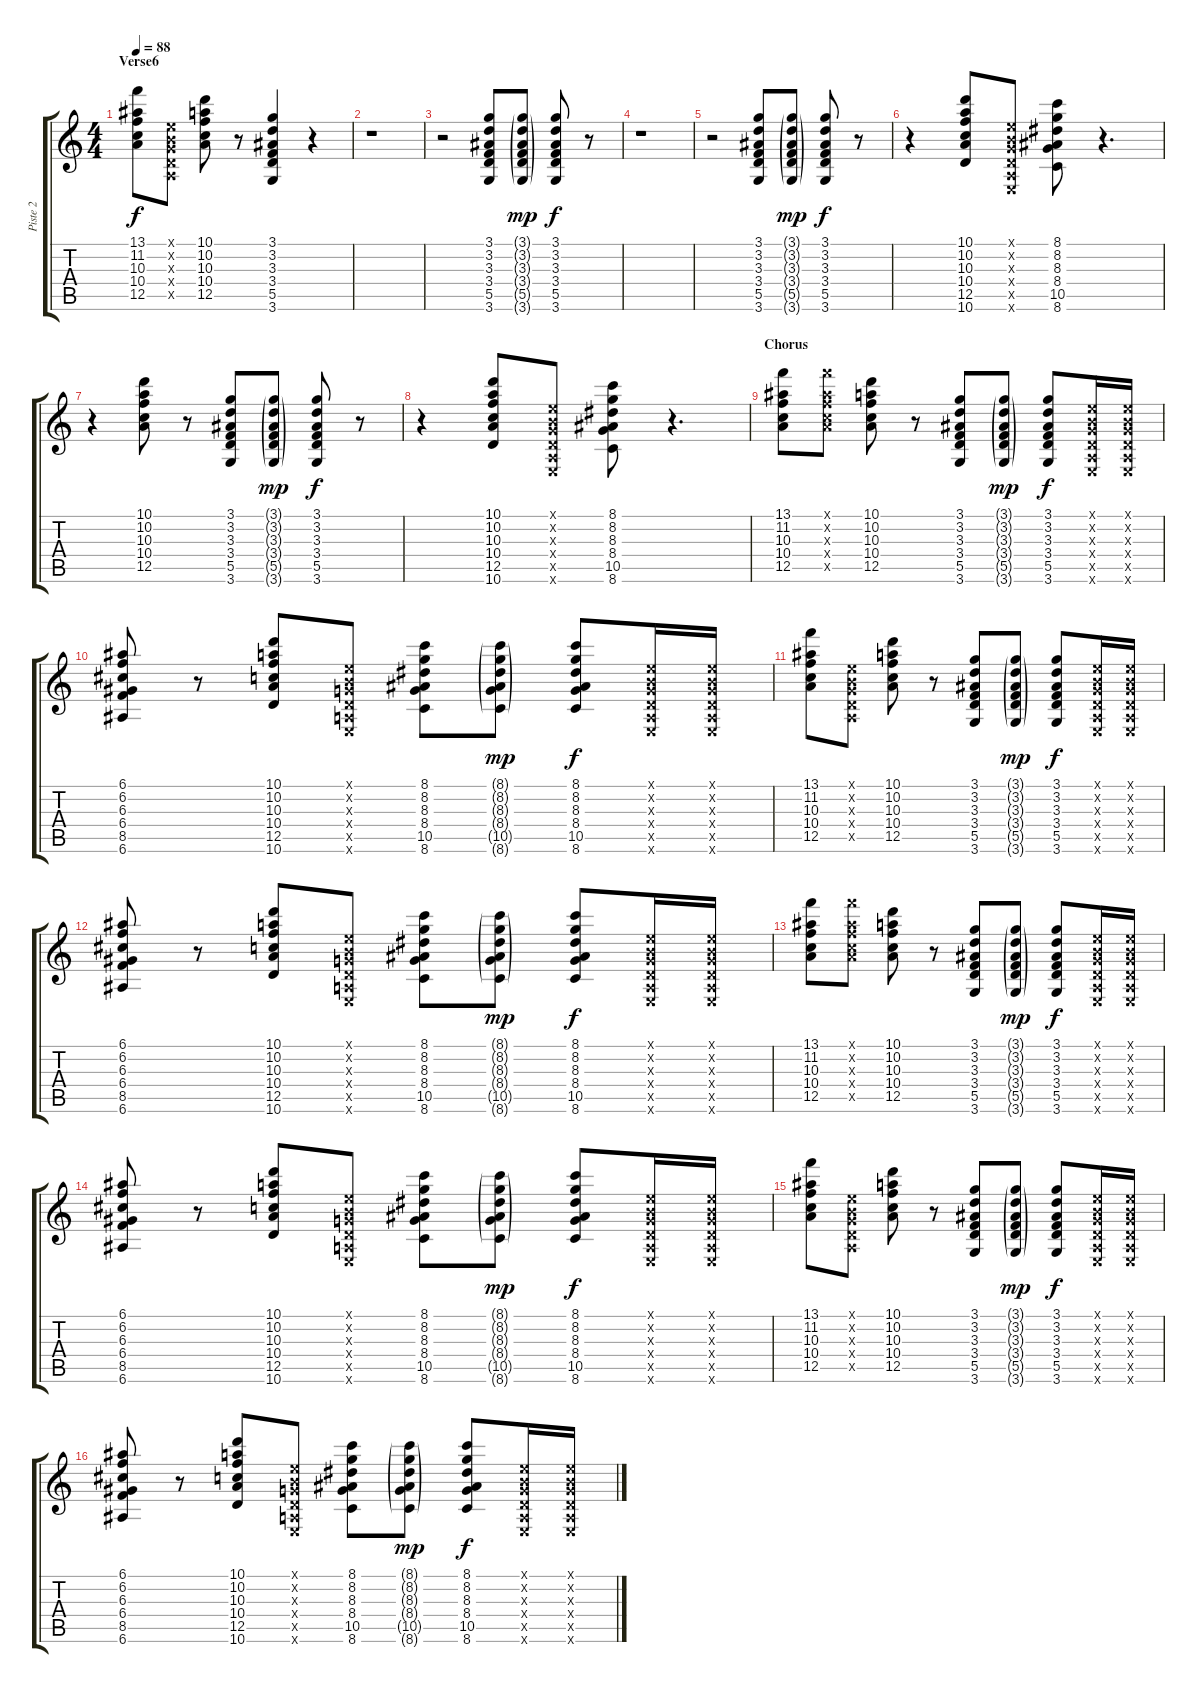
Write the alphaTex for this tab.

\track ("Piste 2" "Piste 2") {instrument acousticguitarnylon}
\staff {score tabs}
\tuning (E4 B3 G3 D3 A2 E2) {hide}
\ts (4 4)
\section ("" "Verse6")
\tempo 88
\clef g2
\ks c
(13.1 11.2 10.3 10.4 12.5).8{dy f} (0.1{x} 0.2{x} 0.3{x} 0.4{x} 0.5{x}).8 (10.1 10.2 10.3 10.4 12.5).8 r.8 (3.1 3.2 3.3 3.4 5.5 3.6).4 r.4 |
r.1 |
r.2 (3.1 3.2 3.3 3.4 5.5 3.6).8 (3.1{g} 3.2{g} 3.3{g} 3.4{g} 5.5{g} 3.6{g}).8{dy mp} (3.1 3.2 3.3 3.4 5.5 3.6).8{dy f} r.8 |
r.1 |
r.2 (3.1 3.2 3.3 3.4 5.5 3.6).8 (3.1{g} 3.2{g} 3.3{g} 3.4{g} 5.5{g} 3.6{g}).8{dy mp} (3.1 3.2 3.3 3.4 5.5 3.6).8{dy f} r.8 |
r.4 (10.1 10.2 10.3 10.4 12.5 10.6).8 (0.1{x} 0.2{x} 0.3{x} 0.4{x} 0.5{x} 0.6{x}).8 (8.1 8.2 8.3 8.4 10.5 8.6).8 r.4{d} |
r.4 (10.1 10.2 10.3 10.4 12.5).8 r.8 (3.1 3.2 3.3 3.4 5.5 3.6).8 (3.1{g} 3.2{g} 3.3{g} 3.4{g} 5.5{g} 3.6{g}).8{dy mp} (3.1 3.2 3.3 3.4 5.5 3.6).8{dy f} r.8 |
r.4 (10.1 10.2 10.3 10.4 12.5 10.6).8 (0.1{x} 0.2{x} 0.3{x} 0.4{x} 0.5{x} 0.6{x}).8 (8.1 8.2 8.3 8.4 10.5 8.6).8 r.4{d} |
\section ("" "Chorus")
(13.1 11.2 10.3 10.4 12.5).8 (13.1{x} 11.2{x} 10.3{x} 10.4{x} 12.5{x}).8 (10.1 10.2 10.3 10.4 12.5).8 r.8 (3.1 3.2 3.3 3.4 5.5 3.6).8 (3.1{g} 3.2{g} 3.3{g} 3.4{g} 5.5{g} 3.6{g}).8{dy mp} (3.1 3.2 3.3 3.4 5.5 3.6).8{dy f} (0.1{x} 0.2{x} 0.3{x} 0.4{x} 0.5{x} 0.6{x}).16 (0.1{x} 0.2{x} 0.3{x} 0.4{x} 0.5{x} 0.6{x}).16 |
(6.1 6.2 6.3 6.4 8.5 6.6).8 r.8 (10.1 10.2 10.3 10.4 12.5 10.6).8 (0.1{x} 0.2{x} 0.3{x} 0.4{x} 0.5{x} 0.6{x}).8 (8.1 8.2 8.3 8.4 10.5 8.6).8 (8.1{g} 8.2{g} 8.3{g} 8.4{g} 10.5{g} 8.6{g}).8{dy mp} (8.1 8.2 8.3 8.4 10.5 8.6).8{dy f} (0.1{x} 0.2{x} 0.3{x} 0.4{x} 0.5{x} 0.6{x}).16 (0.1{x} 0.2{x} 0.3{x} 0.4{x} 0.5{x} 0.6{x}).16 |
(13.1 11.2 10.3 10.4 12.5).8 (0.1{x} 0.2{x} 0.3{x} 0.4{x} 0.5{x}).8 (10.1 10.2 10.3 10.4 12.5).8 r.8 (3.1 3.2 3.3 3.4 5.5 3.6).8 (3.1{g} 3.2{g} 3.3{g} 3.4{g} 5.5{g} 3.6{g}).8{dy mp} (3.1 3.2 3.3 3.4 5.5 3.6).8{dy f} (0.1{x} 0.2{x} 0.3{x} 0.4{x} 0.5{x} 0.6{x}).16 (0.1{x} 0.2{x} 0.3{x} 0.4{x} 0.5{x} 0.6{x}).16 |
(6.1 6.2 6.3 6.4 8.5 6.6).8 r.8 (10.1 10.2 10.3 10.4 12.5 10.6).8 (0.1{x} 0.2{x} 0.3{x} 0.4{x} 0.5{x} 0.6{x}).8 (8.1 8.2 8.3 8.4 10.5 8.6).8 (8.1{g} 8.2{g} 8.3{g} 8.4{g} 10.5{g} 8.6{g}).8{dy mp} (8.1 8.2 8.3 8.4 10.5 8.6).8{dy f} (0.1{x} 0.2{x} 0.3{x} 0.4{x} 0.5{x} 0.6{x}).16 (0.1{x} 0.2{x} 0.3{x} 0.4{x} 0.5{x} 0.6{x}).16 |
(13.1 11.2 10.3 10.4 12.5).8 (13.1{x} 11.2{x} 10.3{x} 10.4{x} 12.5{x}).8 (10.1 10.2 10.3 10.4 12.5).8 r.8 (3.1 3.2 3.3 3.4 5.5 3.6).8 (3.1{g} 3.2{g} 3.3{g} 3.4{g} 5.5{g} 3.6{g}).8{dy mp} (3.1 3.2 3.3 3.4 5.5 3.6).8{dy f} (0.1{x} 0.2{x} 0.3{x} 0.4{x} 0.5{x} 0.6{x}).16 (0.1{x} 0.2{x} 0.3{x} 0.4{x} 0.5{x} 0.6{x}).16 |
(6.1 6.2 6.3 6.4 8.5 6.6).8 r.8 (10.1 10.2 10.3 10.4 12.5 10.6).8 (0.1{x} 0.2{x} 0.3{x} 0.4{x} 0.5{x} 0.6{x}).8 (8.1 8.2 8.3 8.4 10.5 8.6).8 (8.1{g} 8.2{g} 8.3{g} 8.4{g} 10.5{g} 8.6{g}).8{dy mp} (8.1 8.2 8.3 8.4 10.5 8.6).8{dy f} (0.1{x} 0.2{x} 0.3{x} 0.4{x} 0.5{x} 0.6{x}).16 (0.1{x} 0.2{x} 0.3{x} 0.4{x} 0.5{x} 0.6{x}).16 |
(13.1 11.2 10.3 10.4 12.5).8 (0.1{x} 0.2{x} 0.3{x} 0.4{x} 0.5{x}).8 (10.1 10.2 10.3 10.4 12.5).8 r.8 (3.1 3.2 3.3 3.4 5.5 3.6).8 (3.1{g} 3.2{g} 3.3{g} 3.4{g} 5.5{g} 3.6{g}).8{dy mp} (3.1 3.2 3.3 3.4 5.5 3.6).8{dy f} (0.1{x} 0.2{x} 0.3{x} 0.4{x} 0.5{x} 0.6{x}).16 (0.1{x} 0.2{x} 0.3{x} 0.4{x} 0.5{x} 0.6{x}).16 |
(6.1 6.2 6.3 6.4 8.5 6.6).8 r.8 (10.1 10.2 10.3 10.4 12.5 10.6).8 (0.1{x} 0.2{x} 0.3{x} 0.4{x} 0.5{x} 0.6{x}).8 (8.1 8.2 8.3 8.4 10.5 8.6).8 (8.1{g} 8.2{g} 8.3{g} 8.4{g} 10.5{g} 8.6{g}).8{dy mp} (8.1 8.2 8.3 8.4 10.5 8.6).8{dy f} (0.1{x} 0.2{x} 0.3{x} 0.4{x} 0.5{x} 0.6{x}).16 (0.1{x} 0.2{x} 0.3{x} 0.4{x} 0.5{x} 0.6{x}).16
